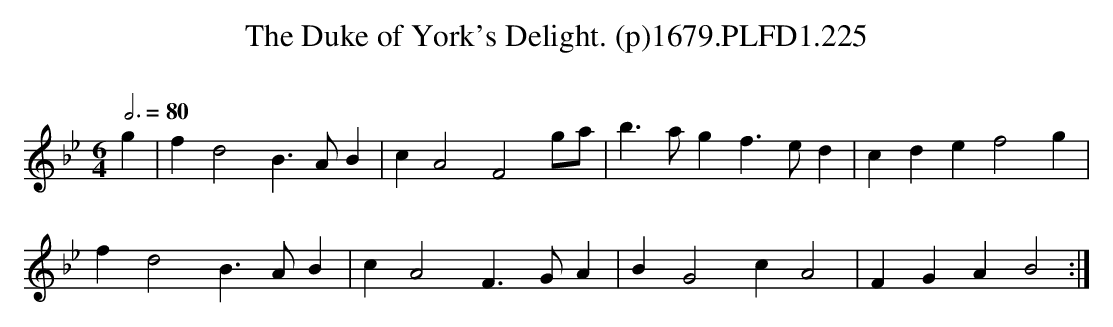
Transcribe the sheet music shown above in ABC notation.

X:1
T:Duke of York's Delight. (p)1679.PLFD1.225, The
M:6/4
L:1/4
Q:3/4=80
O:
K:Bb
g|fd2B>AB|cA2F2g/a/|b>agf>ed|cdef2g|
fd2B>AB|cA2F>GA|BG2cA2|FGAB2:|
